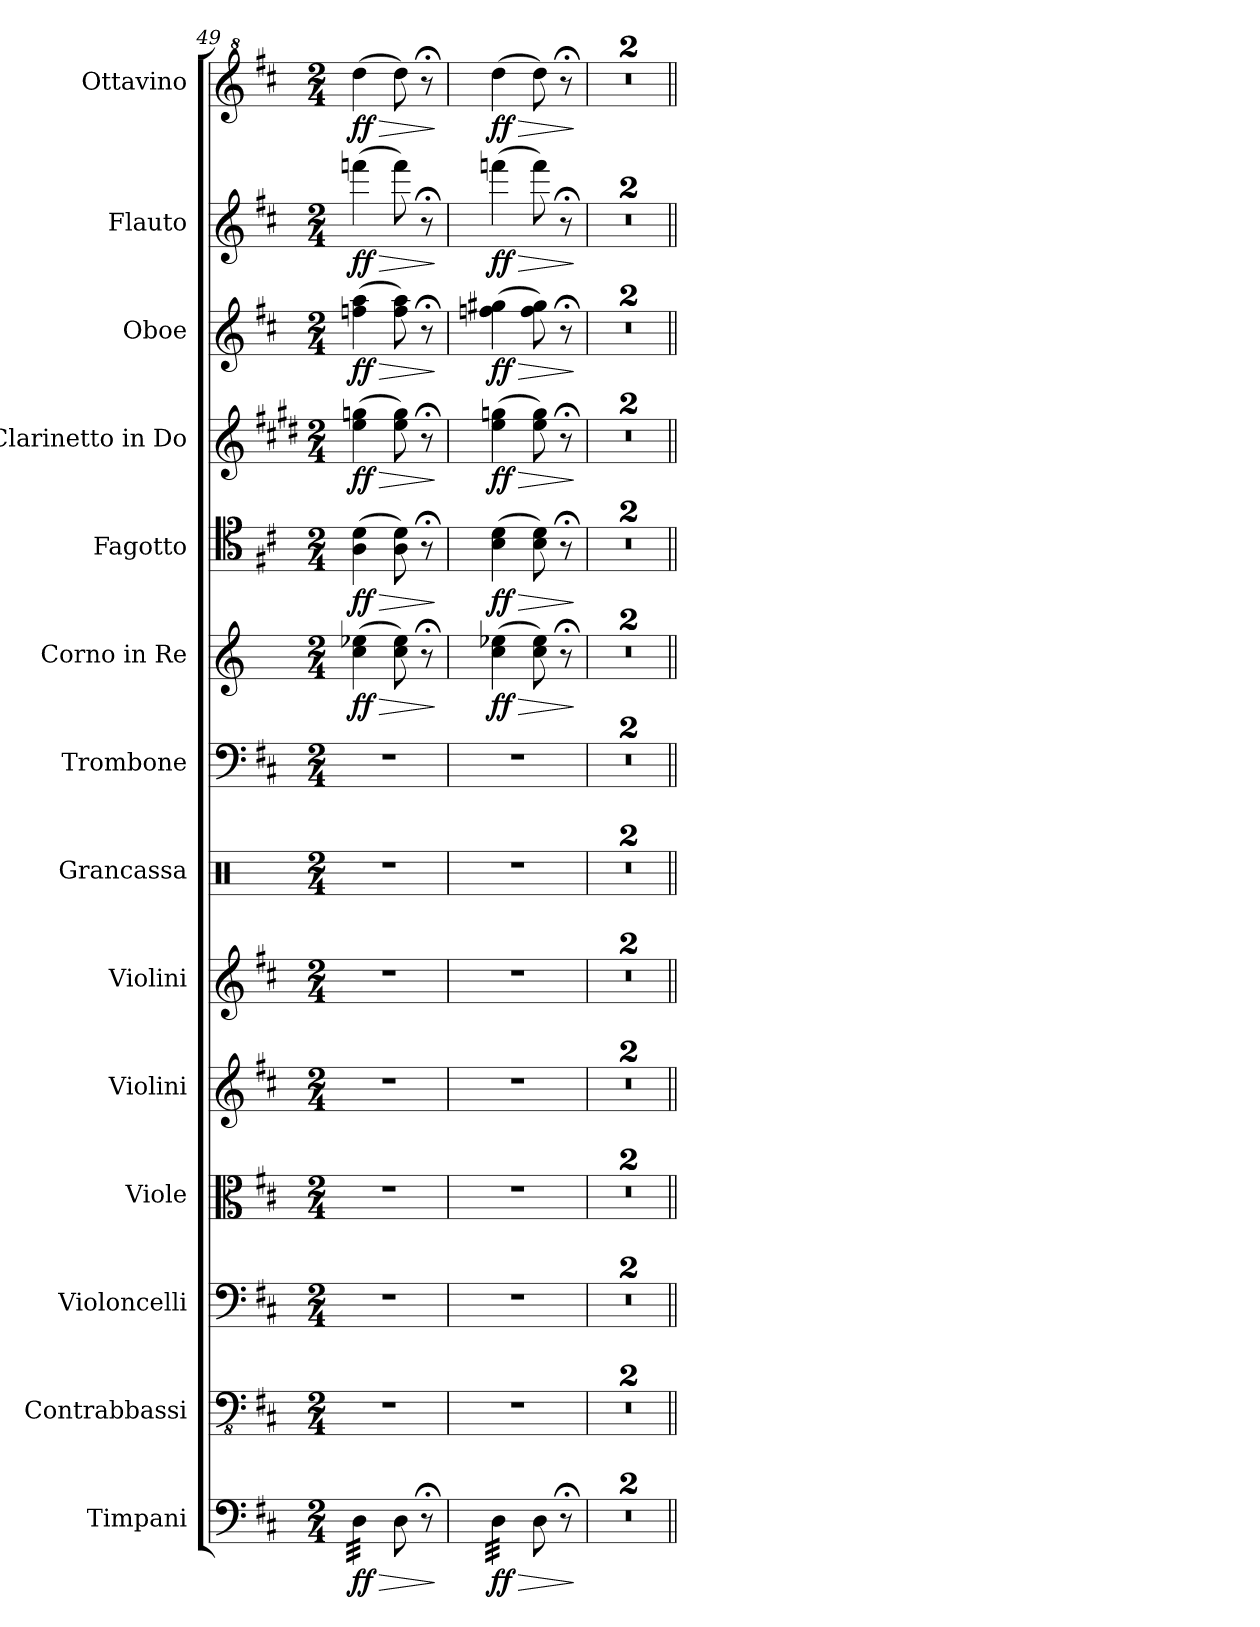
**kern	**dynam	**kern	**kern	**kern	**kern	**kern	**kern	**kern	**kern	**dynam	**kern	**dynam	**kern	**dynam	**kern	**dynam	**kern	**dynam	**kern	**dynam
*part14	*part14	*part13	*part12	*part11	*part10	*part9	*part8	*part7	*part6	*part6	*part5	*part5	*part4	*part4	*part3	*part3	*part2	*part2	*part1	*part1
*staff14	*staff14	*staff13	*staff12	*staff11	*staff10	*staff9	*staff8	*staff7	*staff6	*staff6	*staff5	*staff5	*staff4	*staff4	*staff3	*staff3	*staff2	*staff2	*staff1	*staff1
*I"Timpani	*	*I"Contrabbassi	*I"Violoncelli	*I"Viole	*I"Violini	*I"Violini	*I"Grancassa	*I"Trombone	*I"Corno in Re	*	*I"Fagotto	*	*I"Clarinetto in Do	*	*I"Oboe	*	*I"Flauto	*	*I"Ottavino	*
*I'Timp.	*	*I'Cb.	*	*	*I'Vl.	*I'Vl.	*I'Gc.	*I'Tbn.	*I'Cor.	*	*I'Fag.	*	*I'Cl. Do	*	*I'Ob.	*	*I'Fl.	*	*I'Ott.	*
*clefF4	*	*clefFv4	*clefF4	*clefC3	*clefG2	*clefG2	*clefX	*clefF4	*clefG2	*	*clefC4	*	*clefG2	*	*clefG2	*	*clefG2	*	*clefG^2	*
*	*	*	*	*	*	*	*	*	*ITrd6c10	*	*	*	*ITrd1c2	*	*	*	*	*	*ITrd-7c-12	*
*k[f#c#]	*	*k[f#c#]	*k[f#c#]	*k[f#c#]	*k[f#c#]	*k[f#c#]	*k[]	*k[f#c#]	*k[f#c#]	*	*k[f#c#]	*	*k[f#c#]	*	*k[f#c#]	*	*k[f#c#]	*	*k[f#c#]	*
*M2/4	*	*M2/4	*M2/4	*M2/4	*M2/4	*M2/4	*M2/4	*M2/4	*M2/4	*	*M2/4	*	*M2/4	*	*M2/4	*	*M2/4	*	*M2/4	*
=49	=49	=49	=49	=49	=49	=49	=49	=49	=49	=49	=49	=49	=49	=49	=49	=49	=49	=49	=49	=49
!	!LO:HP:b	!	!	!	!	!	!	!	!	!LO:HP:b	!	!LO:HP:b	!	!LO:HP:b	!	!LO:HP:b	!	!LO:HP:b	!	!LO:HP:b
!	!LO:DY:n=1:b	!	!	!	!	!	!	!	!	!LO:DY:n=1:b	!	!LO:DY:n=1:b	!	!LO:DY:n=1:b	!	!LO:DY:n=1:b	!	!LO:DY:n=1:b	!	!LO:DY:n=1:b
*tremolo	*	*	*	*	*	*	*	*	*	*	*	*	*	*	*	*	*	*	*	*
32D\LLL	> ff	2r	2r	2r	2r	2r	2r	2r	(4d\ 4fn\	> ff	(4A\ 4d\	> ff	(4dd\ 4ffn\	> ff	(4ffn\ 4aa\	> ff	(4fffn\	> ff	(4dddd\	> ff
32D\	.	.	.	.	.	.	.	.	.	.	.	.	.	.	.	.	.	.	.	.
32D\	.	.	.	.	.	.	.	.	.	.	.	.	.	.	.	.	.	.	.	.
32D\	.	.	.	.	.	.	.	.	.	.	.	.	.	.	.	.	.	.	.	.
32D\	.	.	.	.	.	.	.	.	.	.	.	.	.	.	.	.	.	.	.	.
32D\	.	.	.	.	.	.	.	.	.	.	.	.	.	.	.	.	.	.	.	.
32D\	.	.	.	.	.	.	.	.	.	.	.	.	.	.	.	.	.	.	.	.
32D\JJJ	.	.	.	.	.	.	.	.	.	.	.	.	.	.	.	.	.	.	.	.
*Xtremolo	*	*	*	*	*	*	*	*	*	*	*	*	*	*	*	*	*	*	*	*
8D\	.	.	.	.	.	.	.	.	8d\ 8f\)	.	8A\ 8d\)	.	8dd\ 8ff\)	.	8ff\ 8aa\)	.	8fff\)	.	8dddd\)	.
8r;<	.	.	.	.	.	.	.	.	8r;<	.	8r;<	.	8r;<	.	8r;<	.	8r;<	.	8r;<	.
.	]	.	.	.	.	.	.	.	.	]	.	]	.	]	.	]	.	]	.	]
!!LO:PB:g=z
=50	=50	=50	=50	=50	=50	=50	=50	=50	=50	=50	=50	=50	=50	=50	=50	=50	=50	=50	=50	=50
!	!LO:HP:b	!	!	!	!	!	!	!	!	!LO:HP:b	!	!LO:HP:b	!	!LO:HP:b	!	!LO:HP:b	!	!LO:HP:b	!	!LO:HP:b
!	!LO:DY:n=1:b	!	!	!	!	!	!	!	!	!LO:DY:n=1:b	!	!LO:DY:n=1:b	!	!LO:DY:n=1:b	!	!LO:DY:n=1:b	!	!LO:DY:n=1:b	!	!LO:DY:n=1:b
*tremolo	*	*	*	*	*	*	*	*	*	*	*	*	*	*	*	*	*	*	*	*
32D\LLL	> ff	2r	2r	2r	2r	2r	2r	2r	(4d\ 4fn\	> ff	(4B\ 4d\	> ff	(4dd\ 4ffn\	> ff	(4ffn\ 4gg#X\	> ff	(4fffn\	> ff	(4dddd\	> ff
32D\	.	.	.	.	.	.	.	.	.	.	.	.	.	.	.	.	.	.	.	.
32D\	.	.	.	.	.	.	.	.	.	.	.	.	.	.	.	.	.	.	.	.
32D\	.	.	.	.	.	.	.	.	.	.	.	.	.	.	.	.	.	.	.	.
32D\	.	.	.	.	.	.	.	.	.	.	.	.	.	.	.	.	.	.	.	.
32D\	.	.	.	.	.	.	.	.	.	.	.	.	.	.	.	.	.	.	.	.
32D\	.	.	.	.	.	.	.	.	.	.	.	.	.	.	.	.	.	.	.	.
32D\JJJ	.	.	.	.	.	.	.	.	.	.	.	.	.	.	.	.	.	.	.	.
*Xtremolo	*	*	*	*	*	*	*	*	*	*	*	*	*	*	*	*	*	*	*	*
8D\	.	.	.	.	.	.	.	.	8d\ 8f\)	.	8B\ 8d\)	.	8dd\ 8ff\)	.	8ff\ 8gg#\)	.	8fff\)	.	8dddd\)	.
8r;<	.	.	.	.	.	.	.	.	8r;<	.	8r;<	.	8r;<	.	8r;<	.	8r;<	.	8r;<	.
.	]	.	.	.	.	.	.	.	.	]	.	]	.	]	.	]	.	]	.	]
=51	=51	=51	=51	=51	=51	=51	=51	=51	=51	=51	=51	=51	=51	=51	=51	=51	=51	=51	=51	=51
2r	.	2r	2r	2r	2r	2r	2r	2r	2r;<	.	2r;<	.	2r;<	.	2r;<	.	2r;<	.	2r;<	.
=52	=52	=52	=52	=52	=52	=52	=52	=52	=52	=52	=52	=52	=52	=52	=52	=52	=52	=52	=52	=52
2r	.	2r	2r	2r	2r	2r	2r	2r	2r;<	.	2r;<	.	2r;<	.	2r;<	.	2r;<	.	2r;<	.
=||	=||	=||	=||	=||	=||	=||	=||	=||	=||	=||	=||	=||	=||	=||	=||	=||	=||	=||	=||	=||
*-	*-	*-	*-	*-	*-	*-	*-	*-	*-	*-	*-	*-	*-	*-	*-	*-	*-	*-	*-	*-
